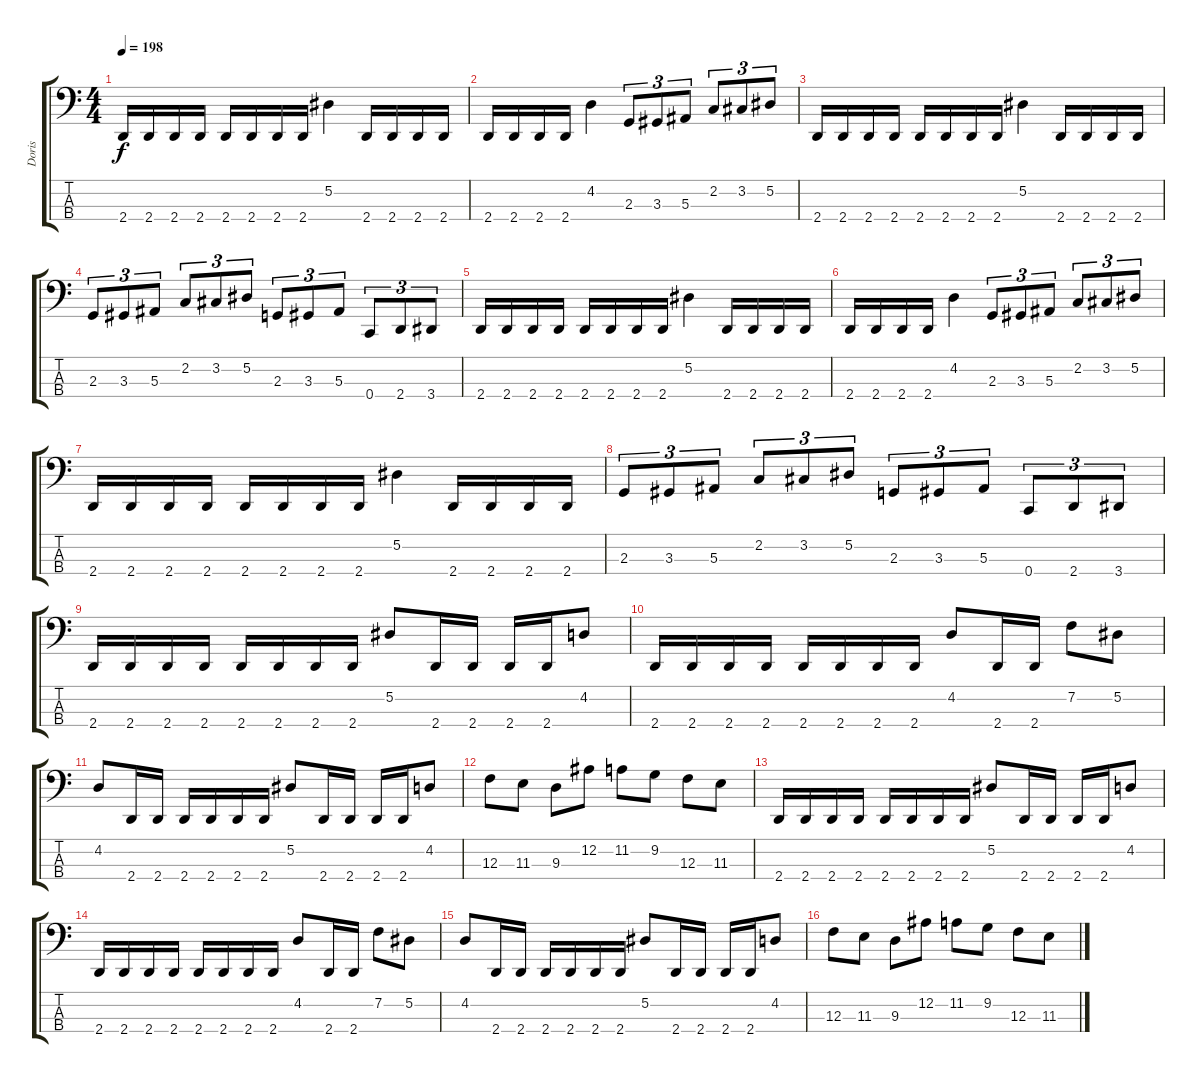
\track ("Doris" "Doris") {instrument electricbasspick}
\staff {score tabs}
\tuning (Eb2 Bb1 F1 C1) {hide}
\ts (4 4)
\tempo 198
\clef f4
\ks c
2.4.16{dy f} 2.4.16 2.4.16 2.4.16 2.4.16 2.4.16 2.4.16 2.4.16 5.2.4 2.4.16 2.4.16 2.4.16 2.4.16 |
2.4.16 2.4.16 2.4.16 2.4.16 4.2.4 2.3.8{tu (3 2)} 3.3.8{tu (3 2)} 5.3.8{tu (3 2)} 2.2.8{tu (3 2)} 3.2.8{tu (3 2)} 5.2.8{tu (3 2)} |
2.4.16 2.4.16 2.4.16 2.4.16 2.4.16 2.4.16 2.4.16 2.4.16 5.2.4 2.4.16 2.4.16 2.4.16 2.4.16 |
2.3.8{tu (3 2)} 3.3.8{tu (3 2)} 5.3.8{tu (3 2)} 2.2.8{tu (3 2)} 3.2.8{tu (3 2)} 5.2.8{tu (3 2)} 2.3.8{tu (3 2)} 3.3.8{tu (3 2)} 5.3.8{tu (3 2)} 0.4.8{tu (3 2)} 2.4.8{tu (3 2)} 3.4.8{tu (3 2)} |
2.4.16 2.4.16 2.4.16 2.4.16 2.4.16 2.4.16 2.4.16 2.4.16 5.2.4 2.4.16 2.4.16 2.4.16 2.4.16 |
2.4.16 2.4.16 2.4.16 2.4.16 4.2.4 2.3.8{tu (3 2)} 3.3.8{tu (3 2)} 5.3.8{tu (3 2)} 2.2.8{tu (3 2)} 3.2.8{tu (3 2)} 5.2.8{tu (3 2)} |
2.4.16 2.4.16 2.4.16 2.4.16 2.4.16 2.4.16 2.4.16 2.4.16 5.2.4 2.4.16 2.4.16 2.4.16 2.4.16 |
2.3.8{tu (3 2)} 3.3.8{tu (3 2)} 5.3.8{tu (3 2)} 2.2.8{tu (3 2)} 3.2.8{tu (3 2)} 5.2.8{tu (3 2)} 2.3.8{tu (3 2)} 3.3.8{tu (3 2)} 5.3.8{tu (3 2)} 0.4.8{tu (3 2)} 2.4.8{tu (3 2)} 3.4.8{tu (3 2)} |
2.4.16 2.4.16 2.4.16 2.4.16 2.4.16 2.4.16 2.4.16 2.4.16 5.2.8 2.4.16 2.4.16 2.4.16 2.4.16 4.2.8 |
2.4.16 2.4.16 2.4.16 2.4.16 2.4.16 2.4.16 2.4.16 2.4.16 4.2.8 2.4.16 2.4.16 7.2.8 5.2.8 |
4.2.8 2.4.16 2.4.16 2.4.16 2.4.16 2.4.16 2.4.16 5.2.8 2.4.16 2.4.16 2.4.16 2.4.16 4.2.8 |
12.3.8 11.3.8 9.3.8 12.2.8 11.2.8 9.2.8 12.3.8 11.3.8 |
2.4.16 2.4.16 2.4.16 2.4.16 2.4.16 2.4.16 2.4.16 2.4.16 5.2.8 2.4.16 2.4.16 2.4.16 2.4.16 4.2.8 |
2.4.16 2.4.16 2.4.16 2.4.16 2.4.16 2.4.16 2.4.16 2.4.16 4.2.8 2.4.16 2.4.16 7.2.8 5.2.8 |
4.2.8 2.4.16 2.4.16 2.4.16 2.4.16 2.4.16 2.4.16 5.2.8 2.4.16 2.4.16 2.4.16 2.4.16 4.2.8 |
12.3.8 11.3.8 9.3.8 12.2.8 11.2.8 9.2.8 12.3.8 11.3.8
